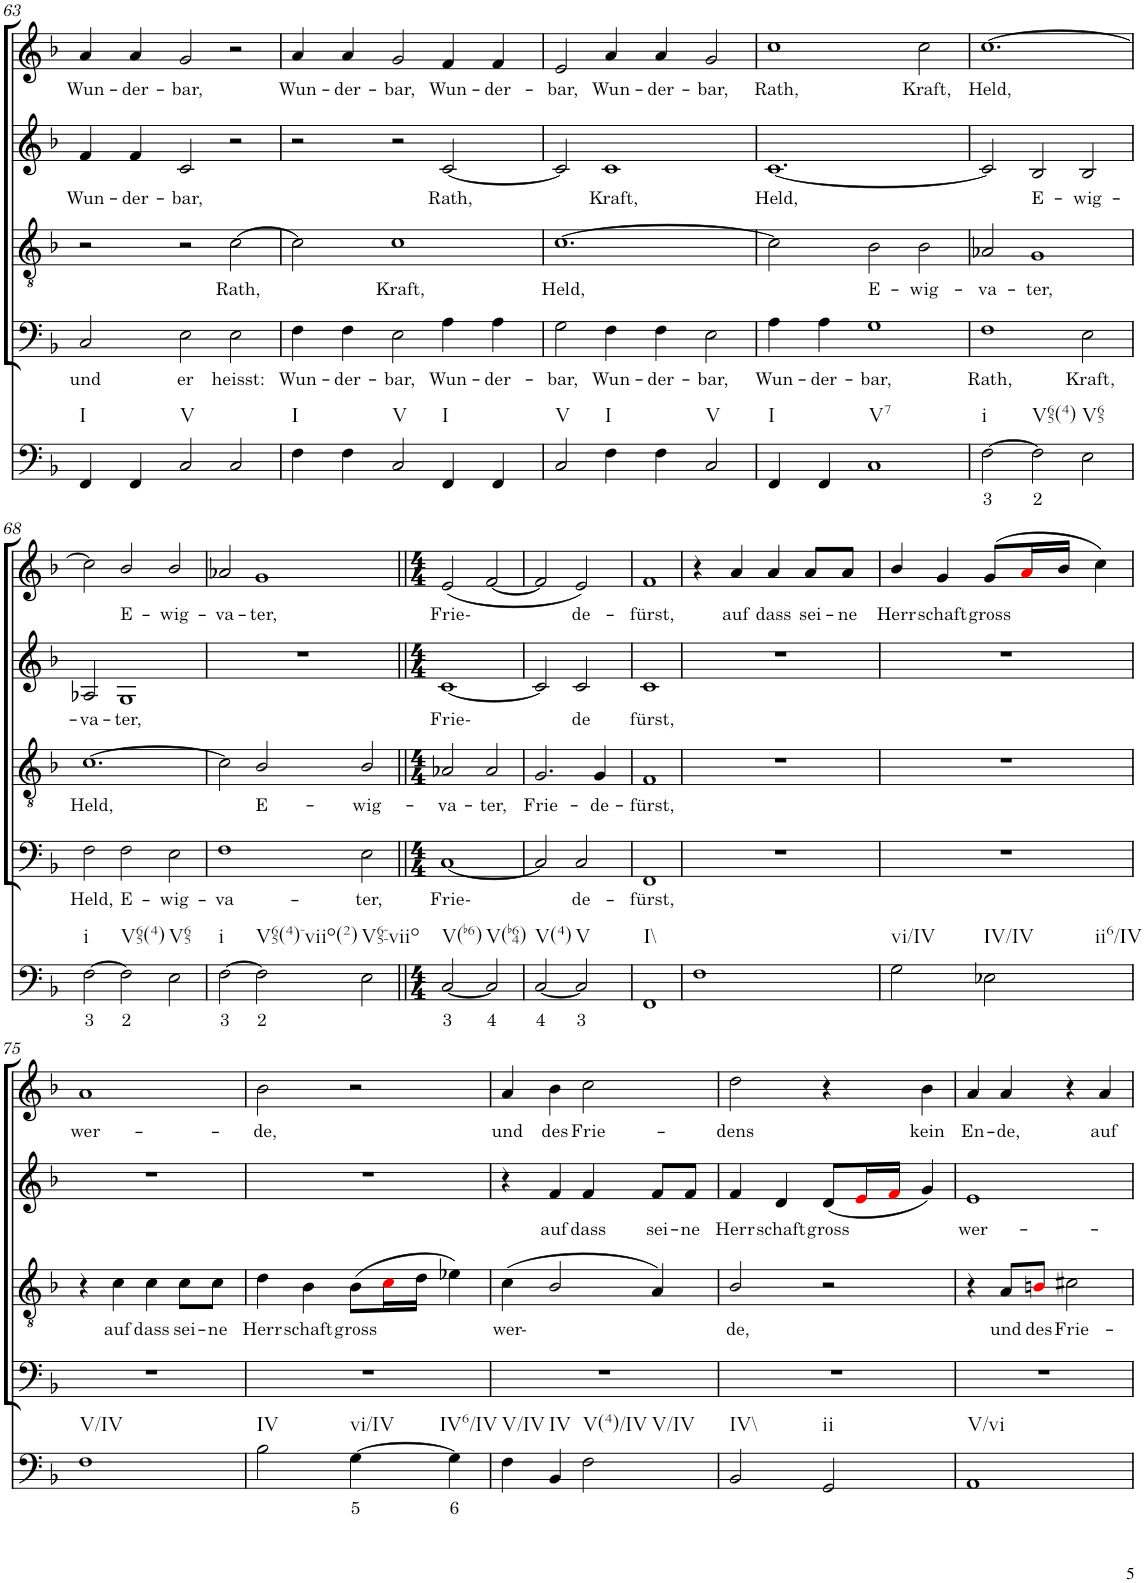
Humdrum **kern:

**kern	**text	**kern	**text	**kern	**text	**kern	**text	**kern	**text
*part5	*part5	*part4	*part4	*part3	*part3	*part2	*part2	*part1	*part1
*staff5	*staff5	*staff4	*staff4	*staff3	*staff3	*staff2	*staff2	*staff1	*staff1
*I"Continuo	*	*I"Bass	*	*I"Tenor	*	*I"Alto	*	*I"Soprano	*
!!LO:PB:g=z
*clefF4	*	*clefF4	*	*clefGv2	*	*clefG2	*	*clefG2	*
*k[b-]	*	*k[b-]	*	*k[b-]	*	*k[b-]	*	*k[b-]	*
*M3/2	*	*M3/2	*	*M3/2	*	*M3/2	*	*M3/2	*
=63	=63	=63	=63	=63	=63	=63	=63	=63	=63
!LO:TX:b:t=I	!	!	!	!	!	!	!	!	!
!	!	!	!LO:LY:b	!	!	!	!LO:LY:b	!	!LO:LY:b
4FF/	.	2C/	und	2r	.	4f/	Wun-	4a/	Wun-
!	!	!	!	!	!	!	!LO:LY:b	!	!LO:LY:b
4FF/	.	.	.	.	.	4f/	der-	4a/	der-
!LO:TX:b:t=V	!	!	!	!	!	!	!	!	!
!	!	!	!LO:LY:b	!	!	!	!LO:LY:b	!	!LO:LY:b
2C/	.	2E\	er	2r	.	2c/	bar,	2g/	bar,
!	!	!	!LO:LY:b	!	!LO:LY:b	!	!	!	!
2C/	.	2E\	heisst:	[2c\	Rath,	2r	.	2r	.
=64	=64	=64	=64	=64	=64	=64	=64	=64	=64
!LO:TX:b:t=I	!	!	!	!	!	!	!	!	!
!	!	!	!LO:LY:b	!	!	!	!	!	!LO:LY:b
4F\	.	4F\	Wun-	2c\]	.	2r	.	4a/	Wun-
!	!	!	!LO:LY:b	!	!	!	!	!	!LO:LY:b
4F\	.	4F\	der-	.	.	.	.	4a/	der-
!LO:TX:b:t=V	!	!	!	!	!	!	!	!	!
!	!	!	!LO:LY:b	!	!LO:LY:b	!	!	!	!LO:LY:b
2C/	.	2E\	bar,	1c	Kraft,	2r	.	2g/	bar,
!LO:TX:b:t=I	!	!	!	!	!	!	!	!	!
!	!	!	!LO:LY:b	!	!	!	!LO:LY:b	!	!LO:LY:b
4FF/	.	4A\	Wun-	.	.	[2c/	Rath,	4f/	Wun-
!	!	!	!LO:LY:b	!	!	!	!	!	!LO:LY:b
4FF/	.	4A\	der-	.	.	.	.	4f/	der-
=65	=65	=65	=65	=65	=65	=65	=65	=65	=65
!LO:TX:b:t=V	!	!	!	!	!	!	!	!	!
!	!	!	!LO:LY:b	!	!LO:LY:b	!	!	!	!LO:LY:b
2C/	.	2G\	bar,	[1.c	Held,	2c/]	.	2e/	bar,
!LO:TX:b:t=I	!	!	!	!	!	!	!	!	!
!	!	!	!LO:LY:b	!	!	!	!LO:LY:b	!	!LO:LY:b
4F\	.	4F\	Wun-	.	.	1c	Kraft,	4a/	Wun-
!	!	!	!LO:LY:b	!	!	!	!	!	!LO:LY:b
4F\	.	4F\	der-	.	.	.	.	4a/	der-
!LO:TX:b:t=V	!	!	!	!	!	!	!	!	!
!	!	!	!LO:LY:b	!	!	!	!	!	!LO:LY:b
2C/	.	2E\	bar,	.	.	.	.	2g/	bar,
=66	=66	=66	=66	=66	=66	=66	=66	=66	=66
!LO:TX:b:t=I	!	!	!	!	!	!	!	!	!
!	!	!	!LO:LY:b	!	!	!	!LO:LY:b	!	!LO:LY:b
4FF/	.	4A\	Wun-	2c\]	.	[1.c	Held,	1cc	Rath,
!	!	!	!LO:LY:b	!	!	!	!	!	!
4FF/	.	4A\	der-	.	.	.	.	.	.
!LO:TX:b:t=V7	!	!	!	!	!	!	!	!	!
!	!	!	!LO:LY:b	!	!LO:LY:b	!	!	!	!
1C	.	1G	bar,	2B-\	E-	.	.	.	.
!	!	!	!	!	!LO:LY:b	!	!	!	!LO:LY:b
.	.	.	.	2B-\	wig-	.	.	2cc\	Kraft,
=67	=67	=67	=67	=67	=67	=67	=67	=67	=67
!LO:TX:b:t=i	!	!	!	!	!	!	!	!	!
!	!LO:LY:b	!	!LO:LY:b	!	!LO:LY:b	!	!	!	!LO:LY:b
[2F\	3	1F	Rath,	2A-X/	va-	2c/]	.	[1.cc	Held,
!LO:TX:b:t=V65(4)	!	!	!	!	!	!	!	!	!
!	!LO:LY:b	!	!	!	!LO:LY:b	!	!LO:LY:b	!	!
2F\]	2	.	.	1G	ter,	2B-/	E-	.	.
!LO:TX:b:t=V65	!	!	!	!	!	!	!	!	!
!	!	!	!LO:LY:b	!	!	!	!LO:LY:b	!	!
2E\	.	2E\	Kraft,	.	.	2B-/	wig-	.	.
!!LO:LB:g=z
=68	=68	=68	=68	=68	=68	=68	=68	=68	=68
!LO:TX:b:t=i	!	!	!	!	!	!	!	!	!
!	!LO:LY:b	!	!LO:LY:b	!	!LO:LY:b	!	!LO:LY:b	!	!
[2F\	3	2F\	Held,	[1.c	Held,	2A-X/	va-	2cc\]	.
!LO:TX:b:t=V65(4)	!	!	!	!	!	!	!	!	!
!	!LO:LY:b	!	!LO:LY:b	!	!	!	!LO:LY:b	!	!LO:LY:b
2F\]	2	2F\	E-	.	.	1G	ter,	2b-/	E-
!LO:TX:b:t=V65	!	!	!	!	!	!	!	!	!
!	!	!	!LO:LY:b	!	!	!	!	!	!LO:LY:b
2E\	.	2E\	wig-	.	.	.	.	2b-/	wig-
=69	=69	=69	=69	=69	=69	=69	=69	=69	=69
!LO:TX:b:t=i	!	!	!	!	!	!	!	!	!
!	!LO:LY:b	!	!LO:LY:b	!	!	!	!	!	!LO:LY:b
[2F\	3	1F	va-	2c\]	.	1.r	.	2a-X/	va-
!LO:TX:b:t=V65(4)-viio(2)	!	!	!	!	!	!	!	!	!
!	!LO:LY:b	!	!	!	!LO:LY:b	!	!	!	!LO:LY:b
2F\]	2	.	.	2B-/	E-	.	.	1g	ter,
!LO:TX:b:t=V65-viio	!	!	!	!	!	!	!	!	!
!	!	!	!LO:LY:b	!	!LO:LY:b	!	!	!	!
2E\	.	2E\	ter,	2B-/	wig-	.	.	.	.
=70||	=70||	=70||	=70||	=70||	=70||	=70||	=70||	=70||	=70||
*M4/4	*	*M4/4	*	*M4/4	*	*M4/4	*	*M4/4	*
!LO:TX:b:t=V(b6)	!	!	!	!	!	!	!	!	!
!	!LO:LY:b	!	!LO:LY:b	!	!LO:LY:b	!	!LO:LY:b	!	!LO:LY:b
[2C/	3	[1C	Frie-	2A-X/	va-	[1c	Frie-	(2e/	Frie-
!LO:TX:b:t=V(b64)	!	!	!	!	!	!	!	!	!
!	!LO:LY:b	!	!	!	!LO:LY:b	!	!	!	!
2C/]	4	.	.	2A-/	ter,	.	.	[2f/	.
=71	=71	=71	=71	=71	=71	=71	=71	=71	=71
!LO:TX:b:t=V(4)	!	!	!	!	!	!	!	!	!
!	!LO:LY:b	!	!	!	!LO:LY:b	!	!	!	!
[2C/	4	2C/]	.	2.G/	Frie-	2c/]	.	2f/]	.
!LO:TX:b:t=V	!	!	!	!	!	!	!	!	!
!	!LO:LY:b	!	!LO:LY:b	!	!	!	!LO:LY:b	!	!LO:LY:b
2C/]	3	2C/	de-	.	.	2c/	de	2e/)	de-
!	!	!	!	!	!LO:LY:b	!	!	!	!
.	.	.	.	4G/	de-	.	.	.	.
=72	=72	=72	=72	=72	=72	=72	=72	=72	=72
!LO:TX:b:t=I\\	!	!	!	!	!	!	!	!	!
!	!	!	!LO:LY:b	!	!LO:LY:b	!	!LO:LY:b	!	!LO:LY:b
1FF	.	1FF	fürst,	1F	fürst,	1c	fürst,	1f	fürst,
=73	=73	=73	=73	=73	=73	=73	=73	=73	=73
1F	.	1r	.	1r	.	1r	.	4r	.
!	!	!	!	!	!	!	!	!	!LO:LY:b
.	.	.	.	.	.	.	.	4a/	auf
!	!	!	!	!	!	!	!	!	!LO:LY:b
.	.	.	.	.	.	.	.	4a/	dass
!	!	!	!	!	!	!	!	!	!LO:LY:b
.	.	.	.	.	.	.	.	8a/L	sei-
!	!	!	!	!	!	!	!	!	!LO:LY:b
.	.	.	.	.	.	.	.	8a/J	ne
=74	=74	=74	=74	=74	=74	=74	=74	=74	=74
!LO:TX:b:t=vi/IV	!	!	!	!	!	!	!	!	!
!	!	!	!	!	!	!	!	!	!LO:LY:b
2G\	.	1r	.	1r	.	1r	.	4b-/	Herr-
!	!	!	!	!	!	!	!	!	!LO:LY:b
.	.	.	.	.	.	.	.	4g/	schaft
!LO:TX:b:t=IV/IV	!	!	!	!	!	!	!	!	!
!LO:TX:b:t=ii6/IV	!	!	!	!	!	!	!	!	!
!	!	!	!	!	!	!	!	!	!LO:LY:b
2E-X\	.	.	.	.	.	.	.	(8g/L	gross
.	.	.	.	.	.	.	.	16ai/L	.
.	.	.	.	.	.	.	.	16b-/JJ	.
.	.	.	.	.	.	.	.	4cc\)	.
!!LO:LB:g=z
=75	=75	=75	=75	=75	=75	=75	=75	=75	=75
!LO:TX:b:t=V/IV	!	!	!	!	!	!	!	!	!
!	!	!	!	!	!	!	!	!	!LO:LY:b
1F	.	1r	.	4r	.	1r	.	1a	wer-
!	!	!	!	!	!LO:LY:b	!	!	!	!
.	.	.	.	4c\	auf	.	.	.	.
!	!	!	!	!	!LO:LY:b	!	!	!	!
.	.	.	.	4c\	dass	.	.	.	.
!	!	!	!	!	!LO:LY:b	!	!	!	!
.	.	.	.	8c\L	sei-	.	.	.	.
!	!	!	!	!	!LO:LY:b	!	!	!	!
.	.	.	.	8c\J	ne	.	.	.	.
=76	=76	=76	=76	=76	=76	=76	=76	=76	=76
!LO:TX:b:t=IV	!	!	!	!	!	!	!	!	!
!	!	!	!	!	!LO:LY:b	!	!	!	!LO:LY:b
2B-\	.	1r	.	4d\	Herr-	1r	.	2b-\	de,
!	!	!	!	!	!LO:LY:b	!	!	!	!
.	.	.	.	4B-\	schaft	.	.	.	.
!LO:TX:b:t=vi/IV	!	!	!	!	!	!	!	!	!
!	!LO:LY:b	!	!	!	!LO:LY:b	!	!	!	!
[4G\	5	.	.	(8B-\L	gross	.	.	2r	.
.	.	.	.	16ci\L	.	.	.	.	.
.	.	.	.	16d\JJ	.	.	.	.	.
!LO:TX:b:t=IV6/IV	!	!	!	!	!	!	!	!	!
!	!LO:LY:b	!	!	!	!	!	!	!	!
4G\]	6	.	.	4e-X\)	.	.	.	.	.
=77	=77	=77	=77	=77	=77	=77	=77	=77	=77
!LO:TX:b:t=V/IV	!	!	!	!	!	!	!	!	!
!	!	!	!	!	!LO:LY:b	!	!	!	!LO:LY:b
4F\	.	1r	.	(4c\	wer-	4r	.	4a/	und
!LO:TX:b:t=IV	!	!	!	!	!	!	!	!	!
!	!	!	!	!	!	!	!LO:LY:b	!	!LO:LY:b
4BB-/	.	.	.	2B-/	.	4f/	auf	4b-\	des
!LO:TX:b:t=V(4)/IV	!	!	!	!	!	!	!	!	!
!LO:TX:b:t=V/IV	!	!	!	!	!	!	!	!	!
!	!	!	!	!	!	!	!LO:LY:b	!	!LO:LY:b
2F\	.	.	.	.	.	4f/	dass	2cc\	Frie-
!	!	!	!	!	!	!	!LO:LY:b	!	!
.	.	.	.	4A/)	.	8f/L	sei-	.	.
!	!	!	!	!	!	!	!LO:LY:b	!	!
.	.	.	.	.	.	8f/J	ne	.	.
=78	=78	=78	=78	=78	=78	=78	=78	=78	=78
!LO:TX:b:t=IV\\	!	!	!	!	!	!	!	!	!
!	!	!	!	!	!LO:LY:b	!	!LO:LY:b	!	!LO:LY:b
2BB-/	.	1r	.	2B-/	de,	4f/	Herr-	2dd\	dens
!	!	!	!	!	!	!	!LO:LY:b	!	!
.	.	.	.	.	.	4d/	schaft	.	.
!LO:TX:b:t=ii	!	!	!	!	!	!	!	!	!
!	!	!	!	!	!	!	!LO:LY:b	!	!
2GG/	.	.	.	2r	.	(8d/L	gross	4r	.
.	.	.	.	.	.	16ei/L	.	.	.
.	.	.	.	.	.	16fi/JJ	.	.	.
!	!	!	!	!	!	!	!	!	!LO:LY:b
.	.	.	.	.	.	4g/)	.	4b-\	kein
=79	=79	=79	=79	=79	=79	=79	=79	=79	=79
!LO:TX:b:t=V/vi	!	!	!	!	!	!	!	!	!
!	!	!	!	!	!	!	!LO:LY:b	!	!LO:LY:b
1AA	.	1r	.	4r	.	1e	wer-	4a/	En-
!	!	!	!	!	!LO:LY:b	!	!	!	!LO:LY:b
.	.	.	.	8A/L	und	.	.	4a/	de,
!	!	!	!	!	!LO:LY:b	!	!	!	!
.	.	.	.	8Bni/J	des	.	.	.	.
!	!	!	!	!	!LO:LY:b	!	!	!	!
.	.	.	.	2c#X\	Frie-	.	.	4r	.
!	!	!	!	!	!	!	!	!	!LO:LY:b
.	.	.	.	.	.	.	.	4a/	auf
=	=	=	=	=	=	=	=	=	=
*-	*-	*-	*-	*-	*-	*-	*-	*-	*-
